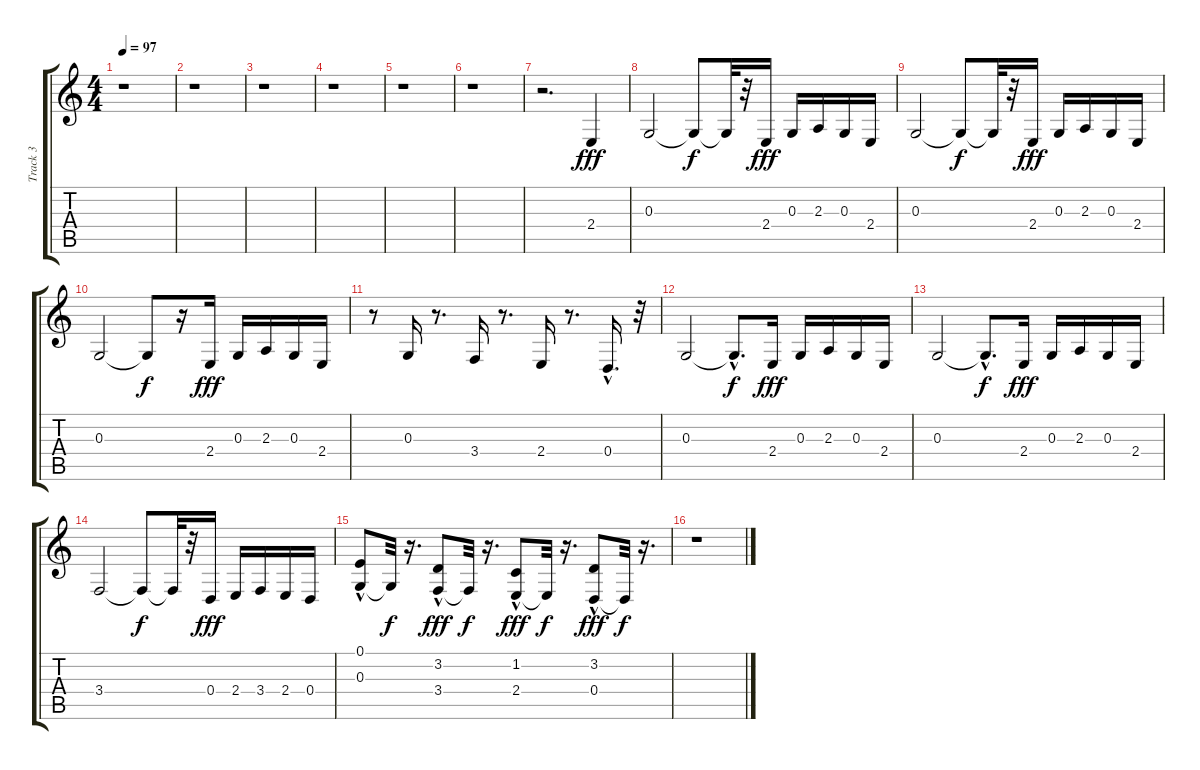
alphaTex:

\track ("Track 3" "Track 3") {instrument brasssection}
\staff {score tabs}
\tuning (E4 B3 G3 D3 A2 E2) {hide}
\ts (4 4)
\tempo 97
\clef g2
\ks c
r.1{dy f} |
r.1 |
r.1 |
r.1 |
r.1 |
r.1 |
r.2{d} 2.4.4{dy fff} |
0.3.2 0.3{t}.8{dy f} 0.3{t}.32 r.32 2.4.16{dy fff} 0.3.16 2.3.16 0.3.16 2.4.16 |
0.3.2 0.3{t}.8{dy f} 0.3{t}.32 r.32 2.4.16{dy fff} 0.3.16 2.3.16 0.3.16 2.4.16 |
0.3.2 0.3{t}.8{dy f} r.16 2.4.16{dy fff} 0.3.16 2.3.16 0.3.16 2.4.16 |
r.8 0.3.16 r.8{d} 3.4.16 r.8{d} 2.4.16 r.8{d} 0.4{hac}.16{d} r.32 |
0.3.2 0.3{hac t}.8{d dy f} 2.4.16{dy fff} 0.3.16 2.3.16 0.3.16 2.4.16 |
0.3.2 0.3{hac t}.8{d dy f} 2.4.16{dy fff} 0.3.16 2.3.16 0.3.16 2.4.16 |
3.4.2 3.4{t}.8{dy f} 3.4{t}.32 r.32 0.4.16{dy fff} 2.4.16 3.4.16 2.4.16 0.4.16 |
(0.1{hac} 0.3).8 0.3{t}.32{dy f} r.16{d} (3.2{hac} 3.4).8{dy fff} 3.4{t}.32{dy f} r.16{d} (1.2{hac} 2.4).8{dy fff} 2.4{t}.32{dy f} r.16{d} (3.2{hac} 0.4).8{dy fff} 0.4{t}.32{dy f} r.16{d} |
r.1
